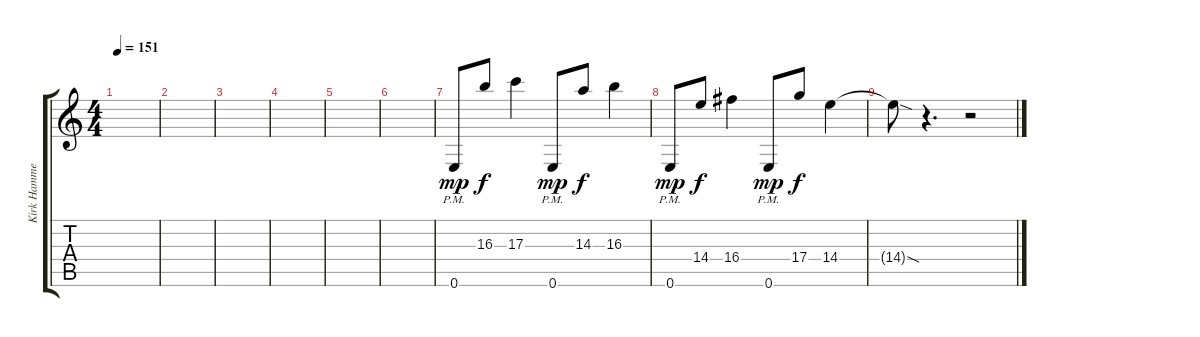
\track ("Kirk Hammet" "Kirk Hamme") {instrument distortionguitar}
\staff {score tabs}
\tuning (E4 B3 G3 D3 A2 E2) {hide}
\ts (4 4)
\tempo 151
\clef g2
\ks c
|
|
|
|
|
|
0.6{pm}.8{dy mp} 16.3.8{dy f} 17.3.4 0.6{pm}.8{dy mp} 14.3.8{dy f} 16.3.4 |
0.6{pm}.8{dy mp} 14.4.8{dy f} 16.4.4 0.6{pm}.8{dy mp} 17.4.8{dy f} 14.4.4 |
14.4{sod t}.8 r.4{d} r.2
